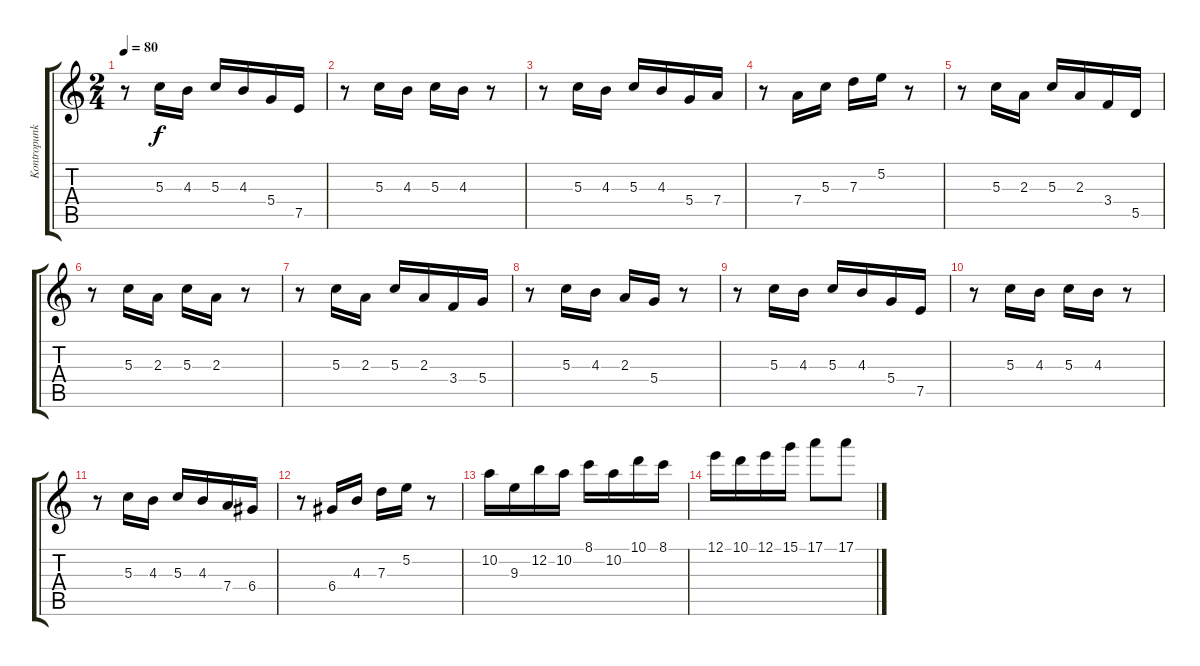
\track ("Kontropunkt" "Kontropunk") {instrument banjo}
\staff {score tabs}
\tuning (E4 B3 G3 D3 A2 E2) {hide}
\displaytranspose 12
\ts (2 4)
\tempo 80
\clef g2
\ks aminor
r.8{dy f} 5.3.16 4.3.16 5.3.16 4.3.16 5.4.16 7.5.16 |
r.8 5.3.16 4.3.16 5.3.16 4.3.16 r.8 |
r.8 5.3.16 4.3.16 5.3.16 4.3.16 5.4.16 7.4.16 |
r.8 7.4.16 5.3.16 7.3.16 5.2.16 r.8 |
r.8 5.3.16 2.3.16 5.3.16 2.3.16 3.4.16 5.5.16 |
r.8 5.3.16 2.3.16 5.3.16 2.3.16 r.8 |
r.8 5.3.16 2.3.16 5.3.16 2.3.16 3.4.16 5.4.16 |
r.8 5.3.16 4.3.16 2.3.16 5.4.16 r.8 |
r.8 5.3.16 4.3.16 5.3.16 4.3.16 5.4.16 7.5.16 |
r.8 5.3.16 4.3.16 5.3.16 4.3.16 r.8 |
r.8 5.3.16 4.3.16 5.3.16 4.3.16 7.4.16 6.4.16 |
r.8 6.4.16 4.3.16 7.3.16 5.2.16 r.8 |
10.2.16 9.3.16 12.2.16 10.2.16 8.1.16 10.2.16 10.1.16 8.1.16 |
12.1.16 10.1.16 12.1.16 15.1.16 17.1.8 17.1.8
